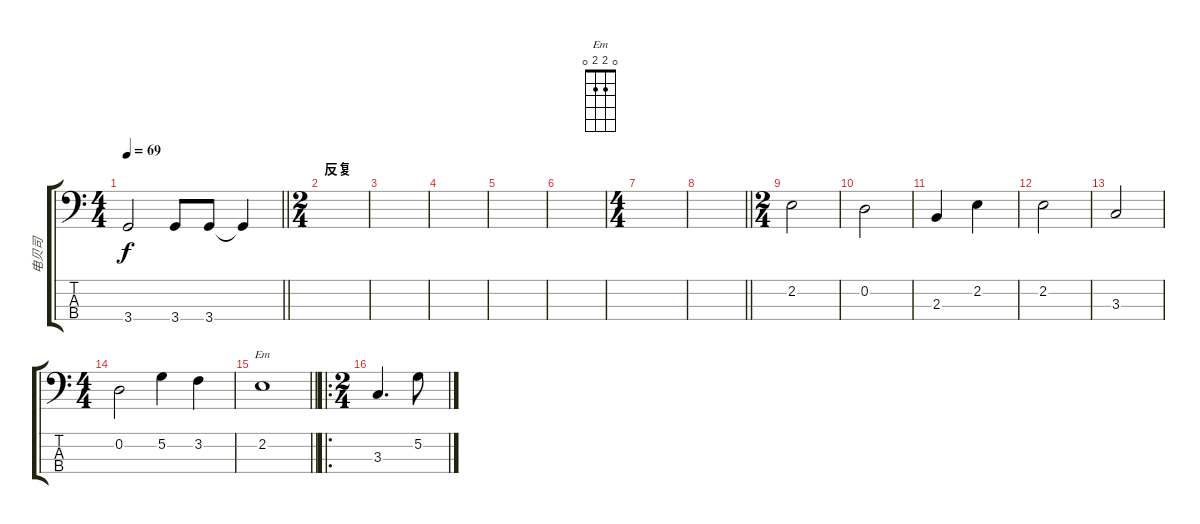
\track ("电贝司" "电贝司") {instrument electricbassfinger}
\staff {score tabs}
\tuning (G2 D2 A1 E1) {hide}
\chord ("Em" 0 2 2 0)
\ts (4 4)
\tempo 69
\clef f4
\barLineRight lightlight
\ks c
3.4.2{dy f} 3.4.8 3.4.8 3.4{t}.4 |
\ts (2 4)
\section ("" "反复")
|
|
|
|
|
\ts (4 4)
|
\barLineRight lightlight
|
\ts (2 4)
2.2.2 |
0.2.2 |
2.3.4 2.2.4 |
2.2.2 |
3.3.2 |
\ts (4 4)
0.2.2 5.2.4 3.2.4 |
\barLineRight lightlight
2.2.1{ch "Em"} |
\ro
\ts (2 4)
3.3.4{d} 5.2.8
